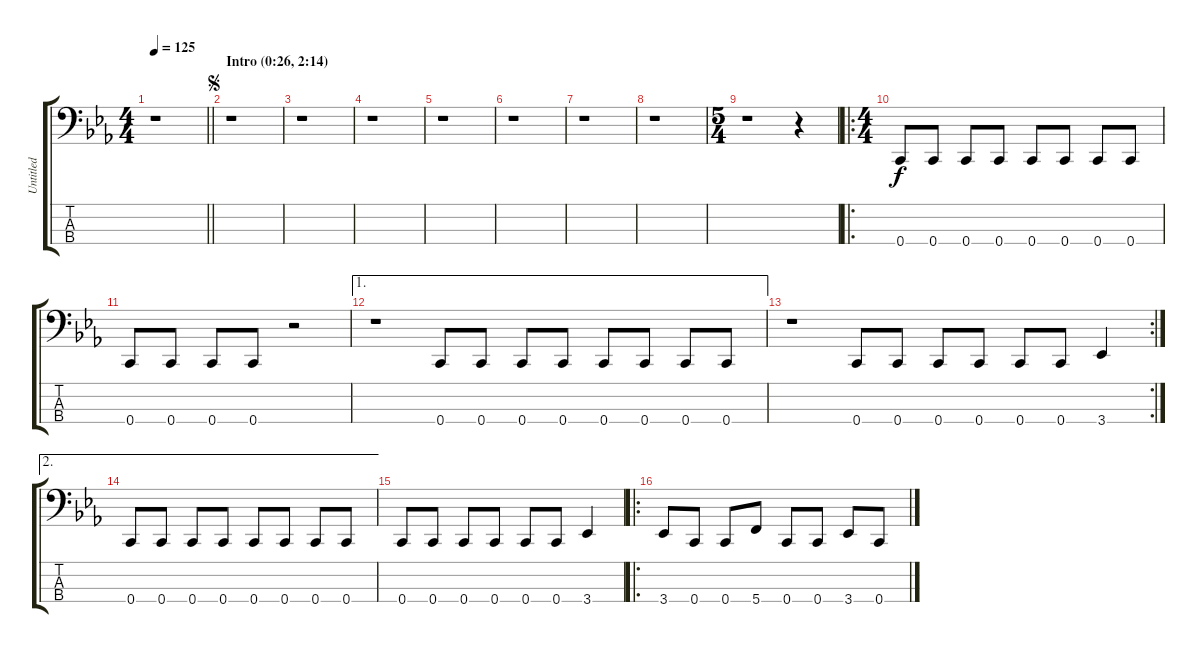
\track ("Untitled" "Untitled") {instrument electricbasspick}
\staff {score tabs}
\tuning (F2 C2 G1 C1) {hide}
\ts (4 4)
\tempo 125
\clef f4
\barLineRight lightlight
\ks eb
r.1{dy f instrument electricbasspick} |
\section ("" "Intro (0:26, 2:14)")
\jump segno
r.1 |
r.1 |
r.1 |
r.1 |
r.1 |
r.1 |
r.1 |
\ts (5 4)
r.1 r.4 |
\ro
\ts (4 4)
0.4.8 0.4.8 0.4.8 0.4.8 0.4.8 0.4.8 0.4.8 0.4.8 |
0.4.8 0.4.8 0.4.8 0.4.8 r.2 |
\ae 1
r.1 0.4.8 0.4.8 0.4.8 0.4.8 0.4.8 0.4.8 0.4.8 0.4.8 |
\rc 2
r.1 0.4.8 0.4.8 0.4.8 0.4.8 0.4.8 0.4.8 3.4.4 |
\ae 2
0.4.8 0.4.8 0.4.8 0.4.8 0.4.8 0.4.8 0.4.8 0.4.8 |
0.4.8 0.4.8 0.4.8 0.4.8 0.4.8 0.4.8 3.4.4 |
\ro
3.4.8 0.4.8 0.4.8 5.4.8 0.4.8 0.4.8 3.4.8 0.4.8
